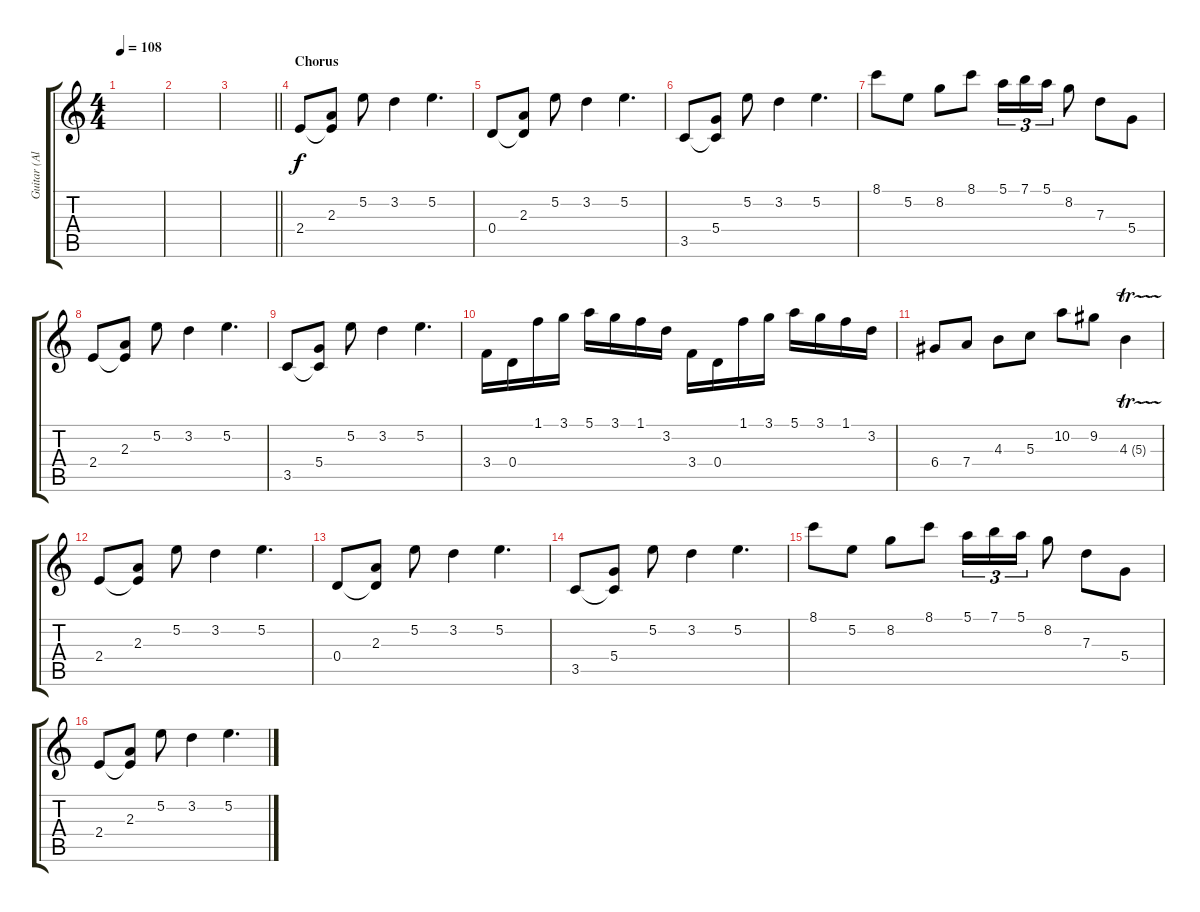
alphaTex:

\track ("Guitar (Alternate tuning : Drop D)" "Guitar (Al") {instrument distortionguitar}
\staff {score tabs}
\tuning (E4 B3 G3 D3 A2 D2) {hide}
\ts (4 4)
\tempo 108
\clef g2
\ks c
|
|
\barLineRight lightlight
|
\section ("" "Chorus")
2.4.8{balance 16} (2.3 2.4{t}).8 5.2.8 3.2.4 5.2.4{d} |
0.4.8 (2.3 0.4{t}).8 5.2.8 3.2.4 5.2.4{d} |
3.5.8 (5.4 3.5{t}).8 5.2.8 3.2.4 5.2.4{d} |
8.1.8 5.2.8 8.2.8 8.1.8 5.1.16{tu (3 2)} 7.1.16{tu (3 2)} 5.1.16{tu (3 2)} 8.2.8 7.3.8 5.4.8 |
2.4.8 (2.3 2.4{t}).8 5.2.8 3.2.4 5.2.4{d} |
3.5.8 (5.4 3.5{t}).8 5.2.8 3.2.4 5.2.4{d} |
3.4.16 0.4.16 1.1.16 3.1.16 5.1.16 3.1.16 1.1.16 3.2.16 3.4.16 0.4.16 1.1.16 3.1.16 5.1.16 3.1.16 1.1.16 3.2.16 |
6.4.8 7.4.8 4.3.8 5.3.8 10.2.8 9.2.8 4.3{tr (5 32)}.4 |
2.4.8 (2.3 2.4{t}).8 5.2.8 3.2.4 5.2.4{d} |
0.4.8 (2.3 0.4{t}).8 5.2.8 3.2.4 5.2.4{d} |
3.5.8 (5.4 3.5{t}).8 5.2.8 3.2.4 5.2.4{d} |
8.1.8 5.2.8 8.2.8 8.1.8 5.1.16{tu (3 2)} 7.1.16{tu (3 2)} 5.1.16{tu (3 2)} 8.2.8 7.3.8 5.4.8 |
2.4.8 (2.3 2.4{t}).8 5.2.8 3.2.4 5.2.4{d}
